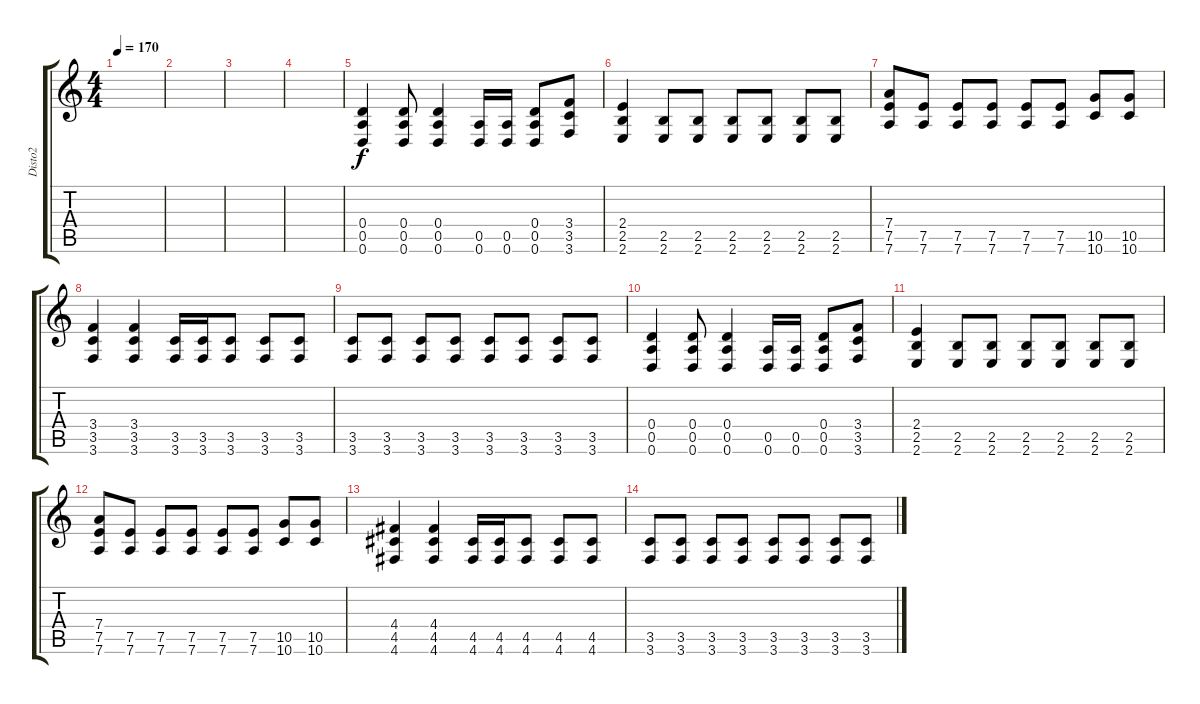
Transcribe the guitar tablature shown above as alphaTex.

\track ("Disto2" "Disto2") {instrument distortionguitar}
\staff {score tabs}
\tuning (E4 B3 G3 D3 A2 D2) {hide}
\ts (4 4)
\tempo 170
\clef g2
\ks c
|
|
|
|
(0.4 0.5 0.6).4 (0.4 0.5 0.6).8 (0.4 0.5 0.6).4 (0.5 0.6).16 (0.5 0.6).16 (0.4 0.5 0.6).8 (3.4 3.5 3.6).8 |
(2.4 2.5 2.6).4 (2.5 2.6).8 (2.5 2.6).8 (2.5 2.6).8 (2.5 2.6).8 (2.5 2.6).8 (2.5 2.6).8 |
(7.4 7.5 7.6).8 (7.5 7.6).8 (7.5 7.6).8 (7.5 7.6).8 (7.5 7.6).8 (7.5 7.6).8 (10.5 10.6).8 (10.5 10.6).8 |
(3.4 3.5 3.6).4 (3.4 3.5 3.6).4 (3.5 3.6).16 (3.5 3.6).16 (3.5 3.6).8 (3.5 3.6).8 (3.5 3.6).8 |
(3.5 3.6).8 (3.5 3.6).8 (3.5 3.6).8 (3.5 3.6).8 (3.5 3.6).8 (3.5 3.6).8 (3.5 3.6).8 (3.5 3.6).8 |
(0.4 0.5 0.6).4 (0.4 0.5 0.6).8 (0.4 0.5 0.6).4 (0.5 0.6).16 (0.5 0.6).16 (0.4 0.5 0.6).8 (3.4 3.5 3.6).8 |
(2.4 2.5 2.6).4 (2.5 2.6).8 (2.5 2.6).8 (2.5 2.6).8 (2.5 2.6).8 (2.5 2.6).8 (2.5 2.6).8 |
(7.4 7.5 7.6).8 (7.5 7.6).8 (7.5 7.6).8 (7.5 7.6).8 (7.5 7.6).8 (7.5 7.6).8 (10.5 10.6).8 (10.5 10.6).8 |
(4.4 4.5 4.6).4 (4.4 4.5 4.6).4 (4.5 4.6).16 (4.5 4.6).16 (4.5 4.6).8 (4.5 4.6).8 (4.5 4.6).8 |
(3.5 3.6).8 (3.5 3.6).8 (3.5 3.6).8 (3.5 3.6).8 (3.5 3.6).8 (3.5 3.6).8 (3.5 3.6).8 (3.5 3.6).8
